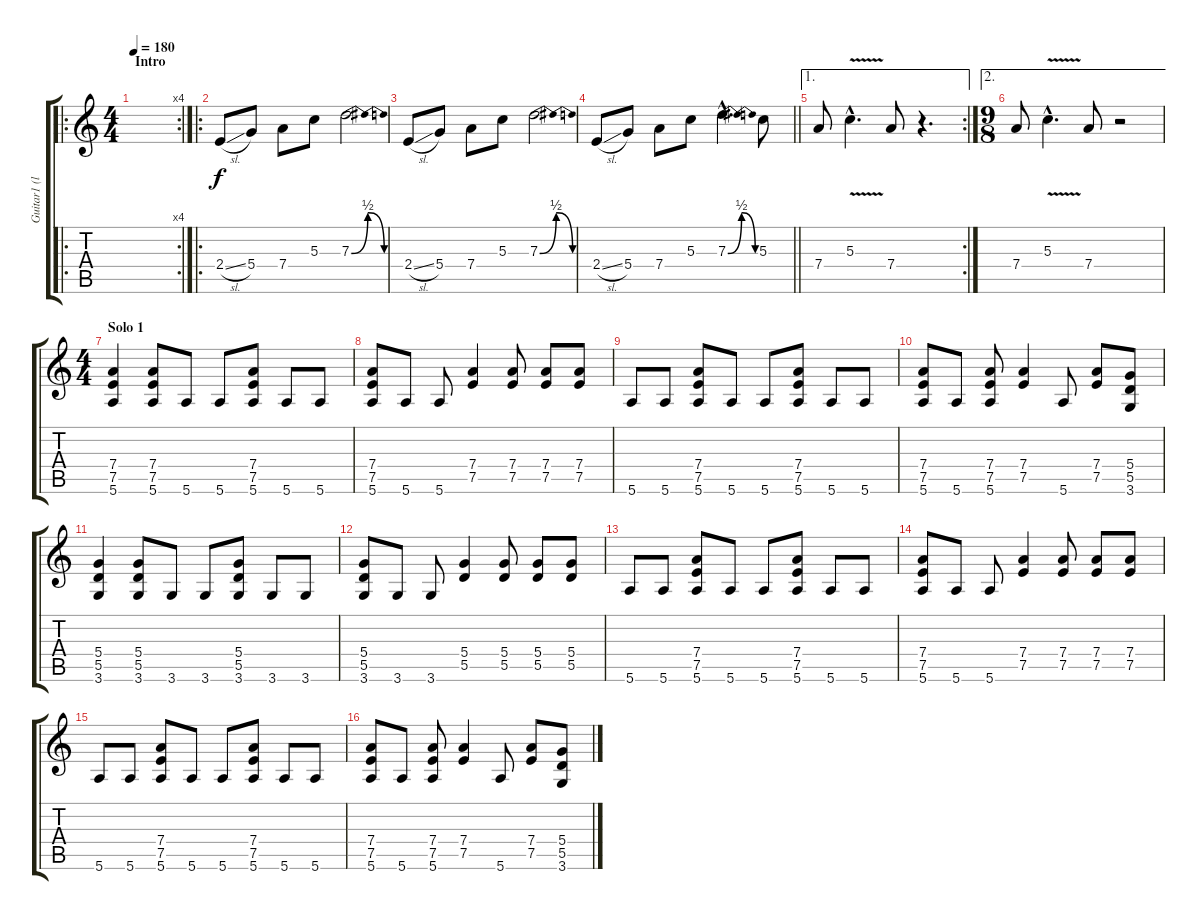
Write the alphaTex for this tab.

\track ("Guitar1 (left)" "Guitar1 (l") {instrument overdrivenguitar}
\staff {score tabs}
\tuning (E4 B3 G3 D3 A2 E2) {hide}
\ro
\rc 4
\ts (4 4)
\section ("" "Intro")
\tempo 180
\clef g2
\ks c
|
\ro
2.4{sl}.8 5.4.8 7.4.8 5.3.8 7.3{be (bendrelease 0 0 15 2 15 2 60 0)}.2 |
2.4{sl}.8 5.4.8 7.4.8 5.3.8 7.3{be (bendrelease 0 0 15 2 15 2 60 0)}.2 |
\barLineRight lightlight
2.4{sl}.8 5.4.8 7.4.8 5.3.8 7.3{be (bendrelease 0 0 15 2 15 2 60 0) hac}.4{d} 5.3.8 |
\ae 1
\rc 2
7.4.8 5.3{v hac}.4{d} 7.4.8 r.4{d} |
\ae 2
\ts (9 8)
7.4.8 5.3{v hac}.4{d} 7.4.8 r.2 |
\ts (4 4)
\section ("" "Solo 1")
(7.4 7.5 5.6).4 (7.4 7.5 5.6).8 5.6.8 5.6.8 (7.4 7.5 5.6).8 5.6.8 5.6.8 |
(7.4 7.5 5.6).8 5.6.8 5.6.8 (7.4 7.5).4 (7.4 7.5).8 (7.4 7.5).8 (7.4 7.5).8 |
5.6.8 5.6.8 (7.4 7.5 5.6).8 5.6.8 5.6.8 (7.4 7.5 5.6).8 5.6.8 5.6.8 |
(7.4 7.5 5.6).8 5.6.8 (7.4 7.5 5.6).8 (7.4 7.5).4 5.6.8 (7.4 7.5).8 (5.4 5.5 3.6).8 |
(5.4 5.5 3.6).4 (5.4 5.5 3.6).8 3.6.8 3.6.8 (5.4 5.5 3.6).8 3.6.8 3.6.8 |
(5.4 5.5 3.6).8 3.6.8 3.6.8 (5.4 5.5).4 (5.4 5.5).8 (5.4 5.5).8 (5.4 5.5).8 |
5.6.8 5.6.8 (7.4 7.5 5.6).8 5.6.8 5.6.8 (7.4 7.5 5.6).8 5.6.8 5.6.8 |
(7.4 7.5 5.6).8 5.6.8 5.6.8 (7.4 7.5).4 (7.4 7.5).8 (7.4 7.5).8 (7.4 7.5).8 |
5.6.8 5.6.8 (7.4 7.5 5.6).8 5.6.8 5.6.8 (7.4 7.5 5.6).8 5.6.8 5.6.8 |
(7.4 7.5 5.6).8 5.6.8 (7.4 7.5 5.6).8 (7.4 7.5).4 5.6.8 (7.4 7.5).8 (5.4 5.5 3.6).8
